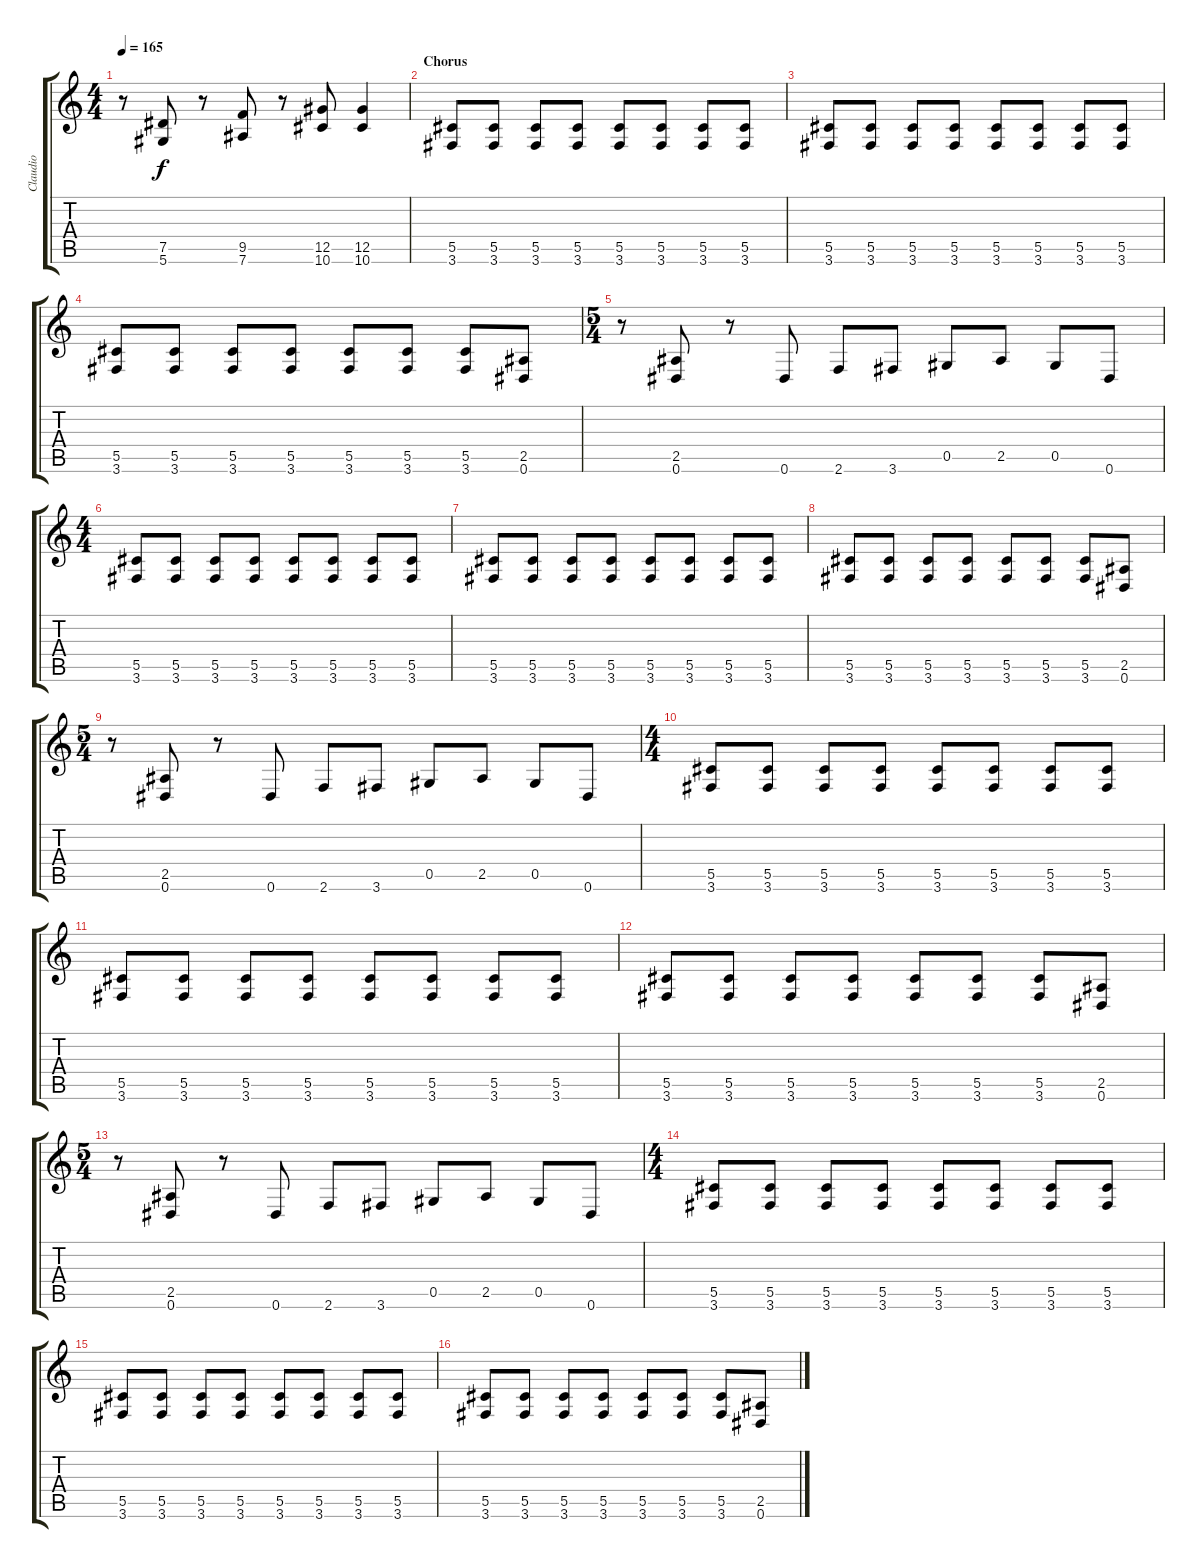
\track ("Claudio" "Claudio") {instrument distortionguitar}
\staff {score tabs}
\tuning (Eb4 Bb3 Gb3 Db3 Ab2 Eb2) {hide}
\ts (4 4)
\tempo 165
\clef g2
\ks c
r.8{dy f} (7.5 5.6).8 r.8 (9.5 7.6).8 r.8 (12.5 10.6).8 (12.5 10.6).4 |
\section ("" "Chorus")
(5.5 3.6).8 (5.5 3.6).8 (5.5 3.6).8 (5.5 3.6).8 (5.5 3.6).8 (5.5 3.6).8 (5.5 3.6).8 (5.5 3.6).8 |
(5.5 3.6).8 (5.5 3.6).8 (5.5 3.6).8 (5.5 3.6).8 (5.5 3.6).8 (5.5 3.6).8 (5.5 3.6).8 (5.5 3.6).8 |
(5.5 3.6).8 (5.5 3.6).8 (5.5 3.6).8 (5.5 3.6).8 (5.5 3.6).8 (5.5 3.6).8 (5.5 3.6).8 (2.5 0.6).8 |
\ts (5 4)
r.8 (2.5 0.6).8 r.8 0.6.8 2.6.8 3.6.8 0.5.8 2.5.8 0.5.8 0.6.8 |
\ts (4 4)
(5.5 3.6).8 (5.5 3.6).8 (5.5 3.6).8 (5.5 3.6).8 (5.5 3.6).8 (5.5 3.6).8 (5.5 3.6).8 (5.5 3.6).8 |
(5.5 3.6).8 (5.5 3.6).8 (5.5 3.6).8 (5.5 3.6).8 (5.5 3.6).8 (5.5 3.6).8 (5.5 3.6).8 (5.5 3.6).8 |
(5.5 3.6).8 (5.5 3.6).8 (5.5 3.6).8 (5.5 3.6).8 (5.5 3.6).8 (5.5 3.6).8 (5.5 3.6).8 (2.5 0.6).8 |
\ts (5 4)
r.8 (2.5 0.6).8 r.8 0.6.8 2.6.8 3.6.8 0.5.8 2.5.8 0.5.8 0.6.8 |
\ts (4 4)
(5.5 3.6).8 (5.5 3.6).8 (5.5 3.6).8 (5.5 3.6).8 (5.5 3.6).8 (5.5 3.6).8 (5.5 3.6).8 (5.5 3.6).8 |
(5.5 3.6).8 (5.5 3.6).8 (5.5 3.6).8 (5.5 3.6).8 (5.5 3.6).8 (5.5 3.6).8 (5.5 3.6).8 (5.5 3.6).8 |
(5.5 3.6).8 (5.5 3.6).8 (5.5 3.6).8 (5.5 3.6).8 (5.5 3.6).8 (5.5 3.6).8 (5.5 3.6).8 (2.5 0.6).8 |
\ts (5 4)
r.8 (2.5 0.6).8 r.8 0.6.8 2.6.8 3.6.8 0.5.8 2.5.8 0.5.8 0.6.8 |
\ts (4 4)
(5.5 3.6).8 (5.5 3.6).8 (5.5 3.6).8 (5.5 3.6).8 (5.5 3.6).8 (5.5 3.6).8 (5.5 3.6).8 (5.5 3.6).8 |
(5.5 3.6).8 (5.5 3.6).8 (5.5 3.6).8 (5.5 3.6).8 (5.5 3.6).8 (5.5 3.6).8 (5.5 3.6).8 (5.5 3.6).8 |
(5.5 3.6).8 (5.5 3.6).8 (5.5 3.6).8 (5.5 3.6).8 (5.5 3.6).8 (5.5 3.6).8 (5.5 3.6).8 (2.5 0.6).8
